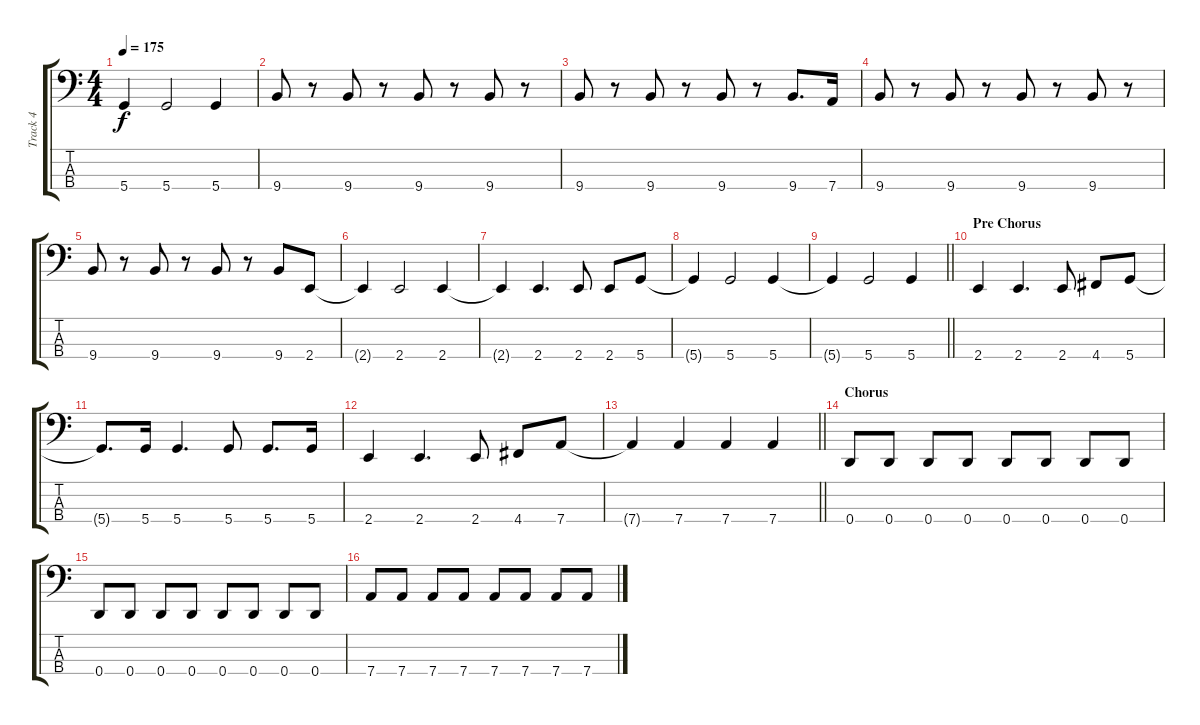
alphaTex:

\track ("Track 4" "Track 4") {instrument electricbassfinger}
\staff {score tabs}
\tuning (G2 D2 A1 D1) {hide}
\ts (4 4)
\tempo 175
\clef f4
\ks c
5.4{t}.4{dy f} 5.4.2 5.4.4 |
9.4.8 r.8 9.4.8 r.8 9.4.8 r.8 9.4.8 r.8 |
9.4.8 r.8 9.4.8 r.8 9.4.8 r.8 9.4.8{d} 7.4.16 |
9.4.8 r.8 9.4.8 r.8 9.4.8 r.8 9.4.8 r.8 |
9.4.8 r.8 9.4.8 r.8 9.4.8 r.8 9.4.8 2.4.8 |
2.4{t}.4 2.4.2 2.4.4 |
2.4{t}.4 2.4.4{d} 2.4.8 2.4.8 5.4.8 |
5.4{t}.4 5.4.2 5.4.4 |
\barLineRight lightlight
5.4{t}.4 5.4.2 5.4.4 |
\section ("" "Pre Chorus")
2.4.4 2.4.4{d} 2.4.8 4.4.8 5.4.8 |
5.4{t}.8{d} 5.4.16 5.4.4{d} 5.4.8 5.4.8{d} 5.4.16 |
2.4.4 2.4.4{d} 2.4.8 4.4.8 7.4.8 |
\barLineRight lightlight
7.4{t}.4 7.4.4 7.4.4 7.4.4 |
\section ("" "Chorus")
0.4.8 0.4.8 0.4.8 0.4.8 0.4.8 0.4.8 0.4.8 0.4.8 |
0.4.8 0.4.8 0.4.8 0.4.8 0.4.8 0.4.8 0.4.8 0.4.8 |
7.4.8 7.4.8 7.4.8 7.4.8 7.4.8 7.4.8 7.4.8 7.4.8
